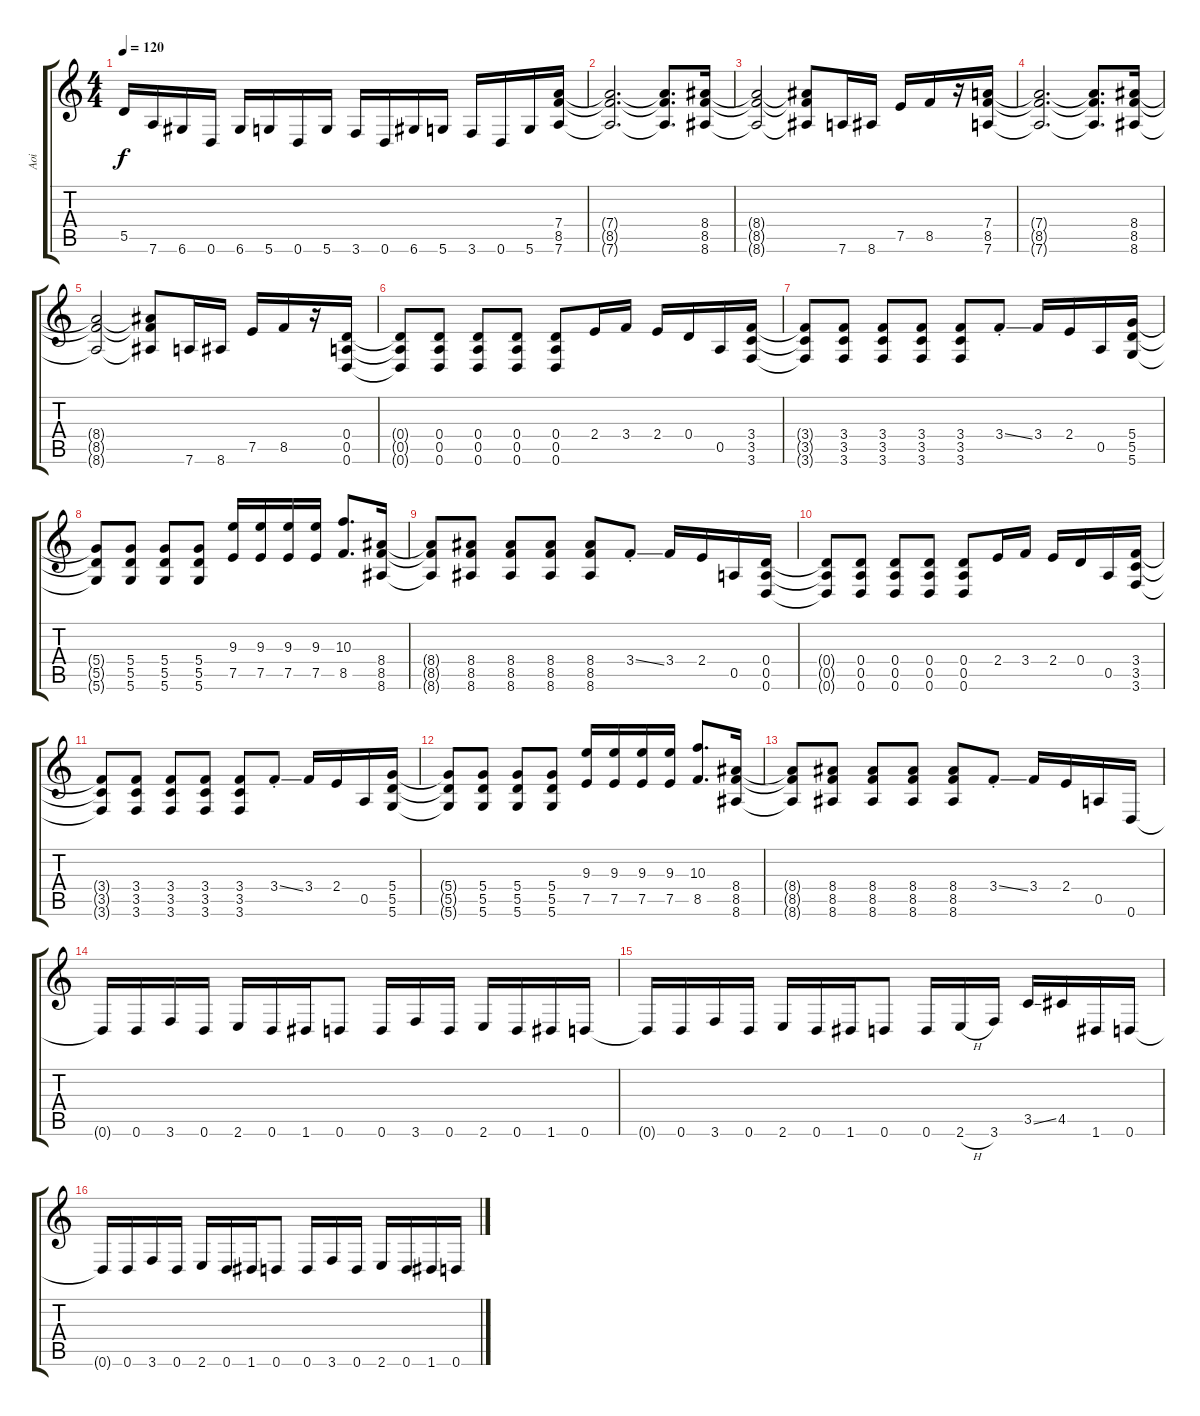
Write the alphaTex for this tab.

\track ("Aoi" "Aoi") {instrument distortionguitar}
\staff {score tabs}
\tuning (E4 B3 G3 D3 A2 D2) {hide}
\ts (4 4)
\tempo 120
\clef g2
\ks c
5.5{t}.16{dy f} 7.6.16 6.6.16 0.6.16 6.6.16 5.6.16 0.6.16 5.6.16 3.6.16 0.6.16 6.6.16 5.6.16 3.6.16 0.6.16 5.6.16 (7.4 8.5 7.6).16 |
(7.4{t} 8.5{t} 7.6{t}).2{d} (7.4{t} 8.5{t} 7.6{t}).8{d} (8.4 8.5 8.6).16 |
(8.4{t} 8.5{t} 8.6{t}).2 (8.4{t} 8.5{t} 8.6{t}).8 7.6.16 8.6.16 7.5.16 8.5.16 r.16 (7.4 8.5 7.6).16 |
(7.4{t} 8.5{t} 7.6{t}).2{d} (7.4{t} 8.5{t} 7.6{t}).8{d} (8.4 8.5 8.6).16 |
(8.4{t} 8.5{t} 8.6{t}).2 (8.4{t} 8.5{t} 8.6{t}).8 7.6.16 8.6.16 7.5.16 8.5.16 r.16 (0.4 0.5 0.6).16 |
(0.4{t} 0.5{t} 0.6{t}).8 (0.4 0.5 0.6).8 (0.4 0.5 0.6).8 (0.4 0.5 0.6).8 (0.4 0.5 0.6).8 2.4.16 3.4.16 2.4.16 0.4.16 0.5.16 (3.4 3.5 3.6).16 |
(3.4{t} 3.5{t} 3.6{t}).8 (3.4 3.5 3.6).8 (3.4 3.5 3.6).8 (3.4 3.5 3.6).8 (3.4 3.5 3.6).8 3.4{ss st}.8 3.4.16 2.4.16 0.5.16 (5.4 5.5 5.6).16 |
(5.4{t} 5.5{t} 5.6{t}).8 (5.4 5.5 5.6).8 (5.4 5.5 5.6).8 (5.4 5.5 5.6).8 (9.3 7.5).16 (9.3 7.5).16 (9.3 7.5).16 (9.3 7.5).16 (10.3 8.5).8{d} (8.4 8.5 8.6).16 |
(8.4{t} 8.5{t} 8.6{t}).8 (8.4 8.5 8.6).8 (8.4 8.5 8.6).8 (8.4 8.5 8.6).8 (8.4 8.5 8.6).8 3.4{ss st}.8 3.4.16 2.4.16 0.5.16 (0.4 0.5 0.6).16 |
(0.4{t} 0.5{t} 0.6{t}).8 (0.4 0.5 0.6).8 (0.4 0.5 0.6).8 (0.4 0.5 0.6).8 (0.4 0.5 0.6).8 2.4.16 3.4.16 2.4.16 0.4.16 0.5.16 (3.4 3.5 3.6).16 |
(3.4{t} 3.5{t} 3.6{t}).8 (3.4 3.5 3.6).8 (3.4 3.5 3.6).8 (3.4 3.5 3.6).8 (3.4 3.5 3.6).8 3.4{ss st}.8 3.4.16 2.4.16 0.5.16 (5.4 5.5 5.6).16 |
(5.4{t} 5.5{t} 5.6{t}).8 (5.4 5.5 5.6).8 (5.4 5.5 5.6).8 (5.4 5.5 5.6).8 (9.3 7.5).16 (9.3 7.5).16 (9.3 7.5).16 (9.3 7.5).16 (10.3 8.5).8{d} (8.4 8.5 8.6).16 |
(8.4{t} 8.5{t} 8.6{t}).8 (8.4 8.5 8.6).8 (8.4 8.5 8.6).8 (8.4 8.5 8.6).8 (8.4 8.5 8.6).8 3.4{ss st}.8 3.4.16 2.4.16 0.5.16 0.6.16 |
0.6{t}.16 0.6.16 3.6.16 0.6.16 2.6.16 0.6.16 1.6.16 0.6.8 0.6.16 3.6.16 0.6.16 2.6.16 0.6.16 1.6.16 0.6.16 |
0.6{t}.16 0.6.16 3.6.16 0.6.16 2.6.16 0.6.16 1.6.16 0.6.8 0.6.16 2.6{h}.16 3.6.16 3.5{ss}.16 4.5.16 1.6.16 0.6.16 |
0.6{t}.16 0.6.16 3.6.16 0.6.16 2.6.16 0.6.16 1.6.16 0.6.8 0.6.16 3.6.16 0.6.16 2.6.16 0.6.16 1.6.16 0.6.16
